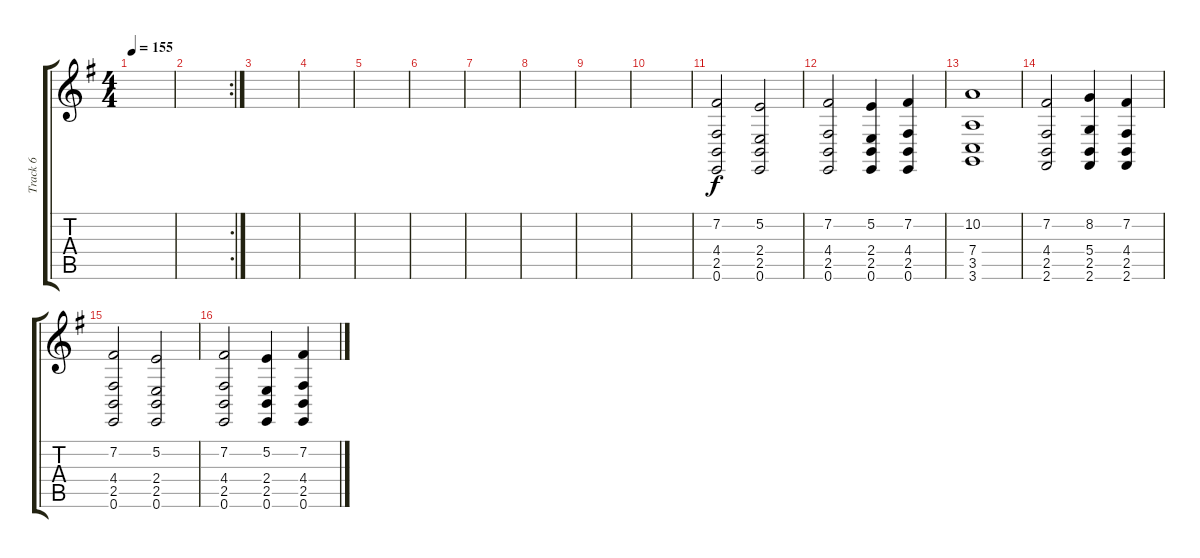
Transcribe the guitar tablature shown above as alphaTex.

\track ("Track 6" "Track 6") {instrument stringensemble1}
\staff {score tabs}
\tuning (E4 B3 G3 D3 A2 E2) {hide}
\ts (4 4)
\tempo 155
\clef g2
\ks eminor
|
\rc 2
|
|
|
|
|
|
|
|
|
(7.2 4.4 2.5 0.6).2 (5.2 2.4 2.5 0.6).2 |
(7.2 4.4 2.5 0.6).2 (5.2 2.4 2.5 0.6).4 (7.2 4.4 2.5 0.6).4 |
(10.2 7.4 3.5 3.6).1 |
(7.2 4.4 2.5 2.6).2 (8.2 5.4 2.5 2.6).4 (7.2 4.4 2.5 2.6).4 |
(7.2 4.4 2.5 0.6).2 (5.2 2.4 2.5 0.6).2 |
(7.2 4.4 2.5 0.6).2 (5.2 2.4 2.5 0.6).4 (7.2 4.4 2.5 0.6).4
